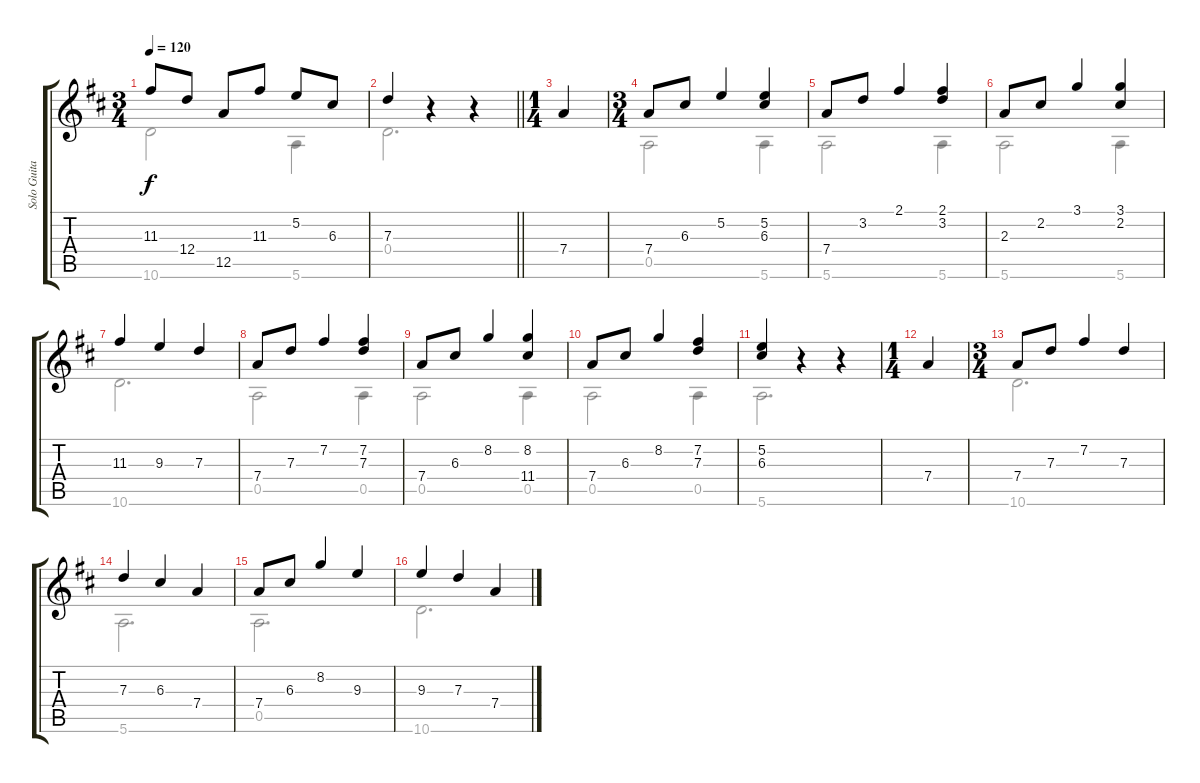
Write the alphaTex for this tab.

\track ("Solo Guitar" "Solo Guita") {instrument acousticguitarnylon}
\staff {score tabs}
\tuning (E4 B3 G3 D3 A2 E2) {hide}
\voice
\ts (3 4)
\tempo 120
\clef g2
\ks d
11.3.8{dy f} 12.4.8 12.5.8 11.3.8 5.2.8 6.3.8 |
\barLineRight lightlight
7.3.4 r.4 r.4 |
\ts (1 4)
7.4.4 |
\ts (3 4)
7.4.8 6.3.8 5.2.4 (5.2 6.3).4 |
7.4.8 3.2.8 2.1.4 (2.1 3.2).4 |
2.3.8 2.2.8 3.1.4 (3.1 2.2).4 |
11.3.4 9.3.4 7.3.4 |
7.4.8 7.3.8 7.2.4 (7.2 7.3).4 |
7.4.8 6.3.8 8.2.4 (8.2 11.4).4 |
7.4.8 6.3.8 8.2.4 (7.2 7.3).4 |
(5.2 6.3).4 r.4 r.4 |
\ts (1 4)
7.4.4 |
\ts (3 4)
7.4.8 7.3.8 7.2.4 7.3.4 |
7.3.4 6.3.4 7.4.4 |
7.4.8 6.3.8 8.2.4 9.3.4 |
9.3.4 7.3.4 7.4.4
\voice
\clef g2
\ottava regular
\simile none
\ks d
10.6.2{dy f} 5.6.4 |
\barLineRight lightlight
0.4.2{d} |
|
0.5.2 5.6.4 |
5.6.2 5.6.4 |
5.6.2 5.6.4 |
10.6.2{d} |
0.5.2 0.5.4 |
0.5.2 0.5.4 |
0.5.2 0.5.4 |
5.6.2{d} |
|
10.6.2{d} |
5.6.2{d} |
0.5.2{d} |
10.6.2{d}
